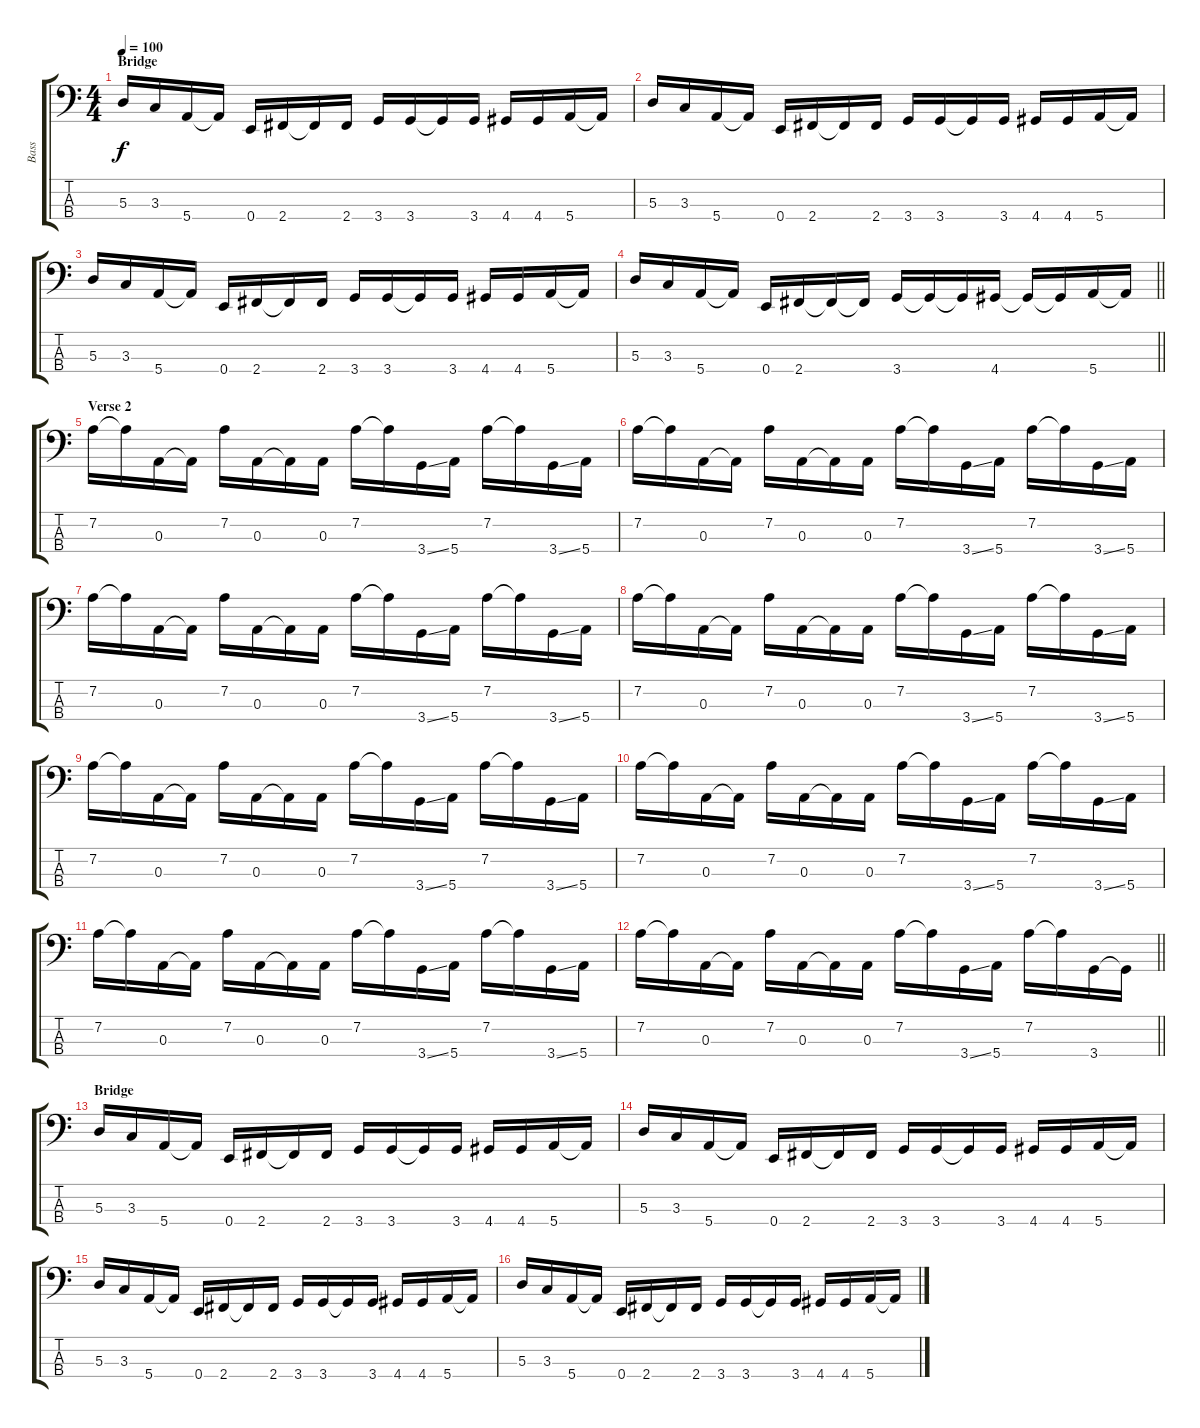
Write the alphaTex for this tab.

\track ("Bass" "Bass") {instrument electricbassfinger}
\staff {score tabs}
\tuning (A2 D2 A1 E1) {hide}
\ts (4 4)
\section ("" "Bridge")
\tempo 100
\clef f4
\ks c
5.3.16{dy f} 3.3.16 5.4.16 5.4{t}.16 0.4.16 2.4.16 2.4{t}.16 2.4.16 3.4.16 3.4.16 3.4{t}.16 3.4.16 4.4.16 4.4.16 5.4.16 5.4{t}.16 |
5.3.16 3.3.16 5.4.16 5.4{t}.16 0.4.16 2.4.16 2.4{t}.16 2.4.16 3.4.16 3.4.16 3.4{t}.16 3.4.16 4.4.16 4.4.16 5.4.16 5.4{t}.16 |
5.3.16 3.3.16 5.4.16 5.4{t}.16 0.4.16 2.4.16 2.4{t}.16 2.4.16 3.4.16 3.4.16 3.4{t}.16 3.4.16 4.4.16 4.4.16 5.4.16 5.4{t}.16 |
\barLineRight lightlight
5.3.16 3.3.16 5.4.16 5.4{t}.16 0.4.16 2.4.16 2.4{t}.16 2.4{t}.16 3.4.16 3.4{t}.16 3.4{t}.16 4.4.16 4.4{t}.16 4.4{t}.16 5.4.16 5.4{t}.16 |
\section ("" "Verse 2")
7.2.16 7.2{t}.16 0.3.16 0.3{t}.16 7.2.16 0.3.16 0.3{t}.16 0.3.16 7.2.16 7.2{t}.16 3.4{ss}.16 5.4.16 7.2.16 7.2{t}.16 3.4{ss}.16 5.4.16 |
7.2.16 7.2{t}.16 0.3.16 0.3{t}.16 7.2.16 0.3.16 0.3{t}.16 0.3.16 7.2.16 7.2{t}.16 3.4{ss}.16 5.4.16 7.2.16 7.2{t}.16 3.4{ss}.16 5.4.16 |
7.2.16 7.2{t}.16 0.3.16 0.3{t}.16 7.2.16 0.3.16 0.3{t}.16 0.3.16 7.2.16 7.2{t}.16 3.4{ss}.16 5.4.16 7.2.16 7.2{t}.16 3.4{ss}.16 5.4.16 |
7.2.16 7.2{t}.16 0.3.16 0.3{t}.16 7.2.16 0.3.16 0.3{t}.16 0.3.16 7.2.16 7.2{t}.16 3.4{ss}.16 5.4.16 7.2.16 7.2{t}.16 3.4{ss}.16 5.4.16 |
7.2.16 7.2{t}.16 0.3.16 0.3{t}.16 7.2.16 0.3.16 0.3{t}.16 0.3.16 7.2.16 7.2{t}.16 3.4{ss}.16 5.4.16 7.2.16 7.2{t}.16 3.4{ss}.16 5.4.16 |
7.2.16 7.2{t}.16 0.3.16 0.3{t}.16 7.2.16 0.3.16 0.3{t}.16 0.3.16 7.2.16 7.2{t}.16 3.4{ss}.16 5.4.16 7.2.16 7.2{t}.16 3.4{ss}.16 5.4.16 |
7.2.16 7.2{t}.16 0.3.16 0.3{t}.16 7.2.16 0.3.16 0.3{t}.16 0.3.16 7.2.16 7.2{t}.16 3.4{ss}.16 5.4.16 7.2.16 7.2{t}.16 3.4{ss}.16 5.4.16 |
\barLineRight lightlight
7.2.16 7.2{t}.16 0.3.16 0.3{t}.16 7.2.16 0.3.16 0.3{t}.16 0.3.16 7.2.16 7.2{t}.16 3.4{ss}.16 5.4.16 7.2.16 7.2{t}.16 3.4.16 3.4{t}.16 |
\section ("" "Bridge")
5.3.16 3.3.16 5.4.16 5.4{t}.16 0.4.16 2.4.16 2.4{t}.16 2.4.16 3.4.16 3.4.16 3.4{t}.16 3.4.16 4.4.16 4.4.16 5.4.16 5.4{t}.16 |
5.3.16 3.3.16 5.4.16 5.4{t}.16 0.4.16 2.4.16 2.4{t}.16 2.4.16 3.4.16 3.4.16 3.4{t}.16 3.4.16 4.4.16 4.4.16 5.4.16 5.4{t}.16 |
5.3.16 3.3.16 5.4.16 5.4{t}.16 0.4.16 2.4.16 2.4{t}.16 2.4.16 3.4.16 3.4.16 3.4{t}.16 3.4.16 4.4.16 4.4.16 5.4.16 5.4{t}.16 |
5.3.16 3.3.16 5.4.16 5.4{t}.16 0.4.16 2.4.16 2.4{t}.16 2.4.16 3.4.16 3.4.16 3.4{t}.16 3.4.16 4.4.16 4.4.16 5.4.16 5.4{t}.16
